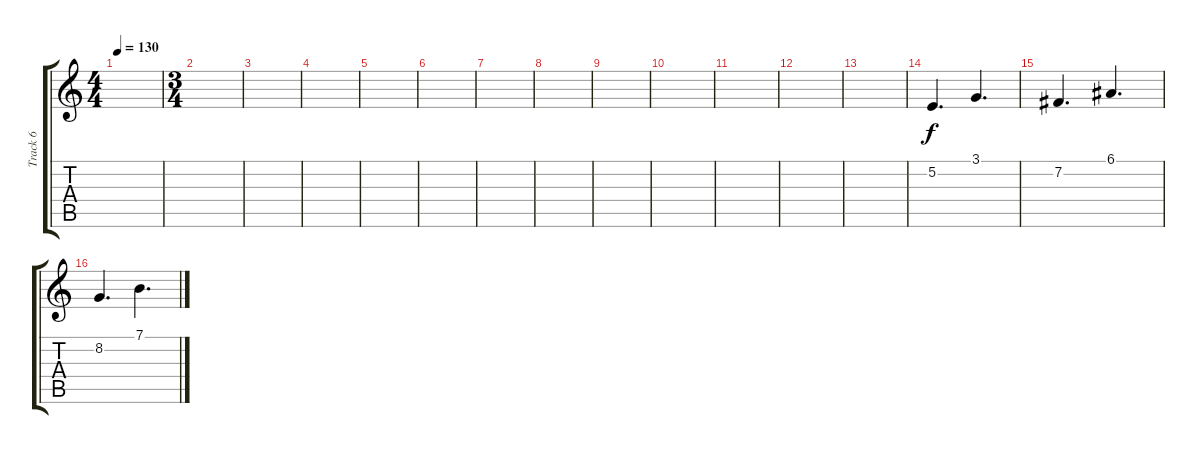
\track ("Track 6" "Track 6") {instrument tuba}
\staff {score tabs}
\tuning (E4 B3 G3 D3 A2 E2) {hide}
\ts (4 4)
\tempo 130
\clef g2
\ks c
|
\ts (3 4)
|
|
|
|
|
|
|
|
|
|
|
|
5.2.4{d} 3.1.4{d} |
7.2.4{d} 6.1.4{d} |
8.2.4{d} 7.1.4{d}
